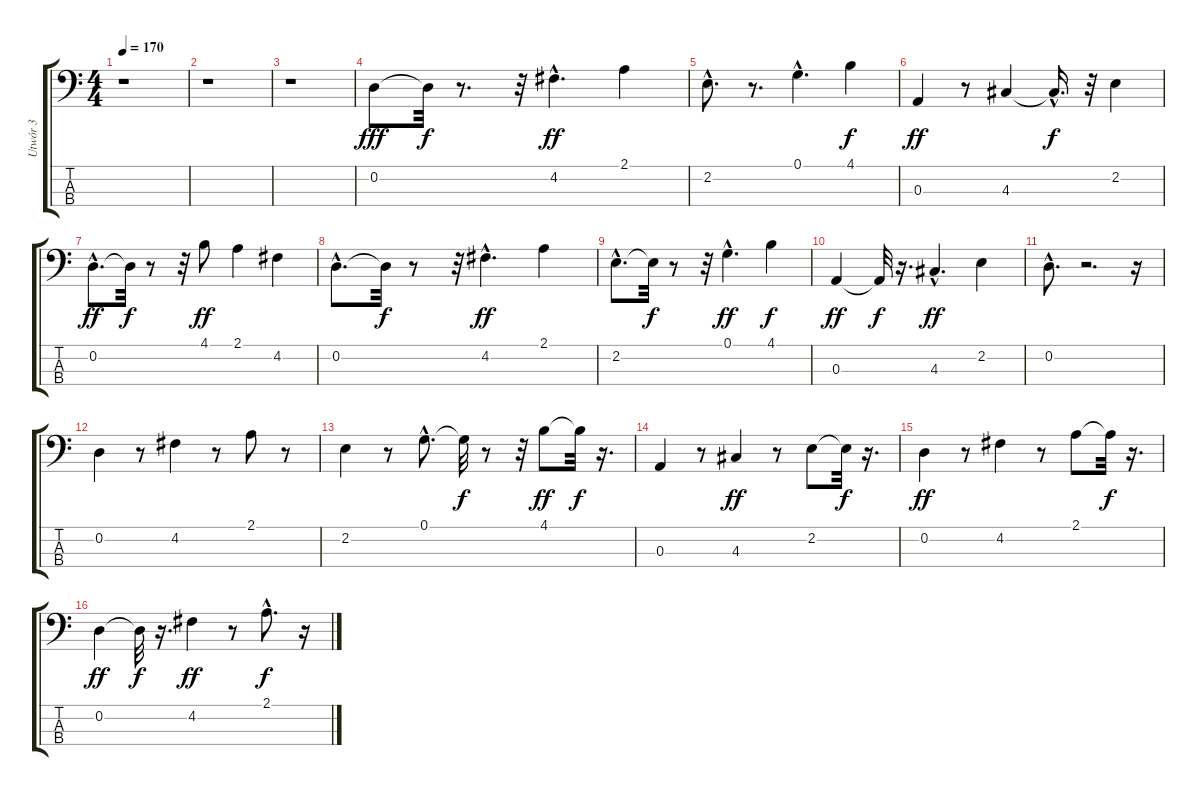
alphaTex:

\track ("Utwór 3" "Utwór 3") {instrument electricbassfinger}
\staff {score tabs}
\tuning (G2 D2 A1 E1) {hide}
\ts (4 4)
\tempo 170
\clef f4
\ks c
r.1{dy f} |
r.1 |
r.1 |
0.2.8{dy fff} 0.2{t}.32{dy f} r.8{d} r.32 4.2{hac}.4{d dy ff} 2.1.4 |
2.2{hac}.8{d} r.8{d} 0.1{hac}.4{d} 4.1.4{dy f} |
0.3.4{dy ff} r.8 4.3.4 4.3{hac t}.16{d dy f} r.32 2.2.4 |
0.2{hac}.8{d dy ff} 0.2{t}.32{dy f} r.8 r.32 4.1.8{dy ff} 2.1.4 4.2.4 |
0.2{hac}.8{d} 0.2{t}.32{dy f} r.8 r.32 4.2{hac}.4{d dy ff} 2.1.4 |
2.2{hac}.8{d} 2.2{t}.32{dy f} r.8 r.32 0.1{hac}.4{d dy ff} 4.1.4{dy f} |
0.3.4{dy ff} 0.3{t}.32{dy f} r.16{d} 4.3{hac}.4{d dy ff} 2.2.4 |
0.2{hac}.8{d} r.2{d} r.16 |
0.2.4 r.8 4.2.4 r.8 2.1.8 r.8 |
2.2.4 r.8 0.1{hac}.8{d} 0.1{t}.32{dy f} r.8 r.32 4.1.8{dy ff} 4.1{t}.32{dy f} r.16{d} |
0.3.4 r.8 4.3.4{dy ff} r.8 2.2.8 2.2{t}.32{dy f} r.16{d} |
0.2.4{dy ff} r.8 4.2.4 r.8 2.1.8 2.1{t}.32{dy f} r.16{d} |
0.2.4{dy ff} 0.2{t}.32{dy f} r.16{d} 4.2.4{dy ff} r.8 2.1{hac}.8{d dy f} r.16
